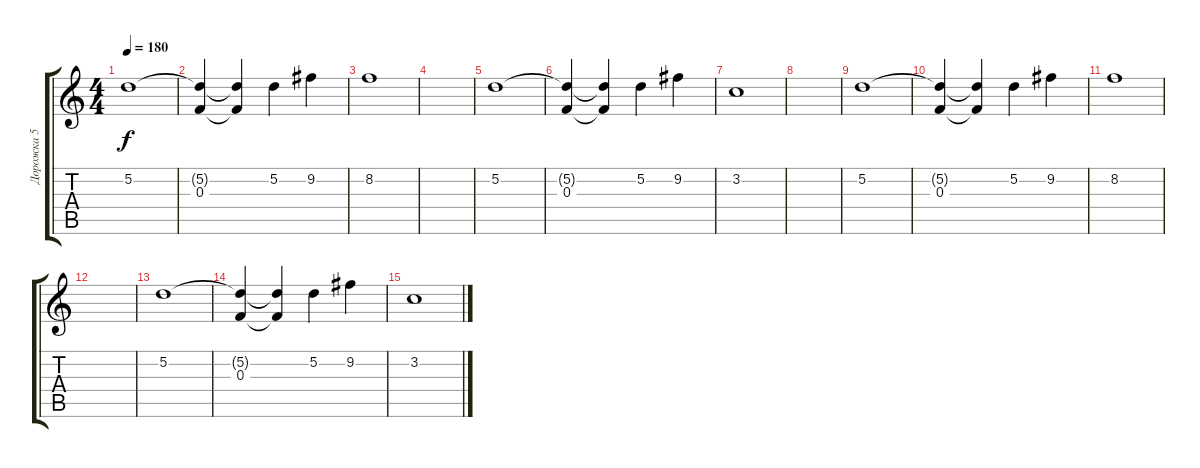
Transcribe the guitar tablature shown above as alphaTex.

\track ("Дорожка 5" "Дорожка 5") {instrument overdrivenguitar}
\staff {score tabs}
\tuning (D4 A3 F3 C3 G2 D2) {hide}
\ts (4 4)
\tempo 180
\clef g2
\ks c
5.2.1{dy f} |
(5.2{t} 0.3).4 (5.2{t} 0.3{t}).4 5.2.4 9.2.4 |
8.2.1 |
|
5.2.1 |
(5.2{t} 0.3).4 (5.2{t} 0.3{t}).4 5.2.4 9.2.4 |
3.2.1 |
|
5.2.1 |
(5.2{t} 0.3).4 (5.2{t} 0.3{t}).4 5.2.4 9.2.4 |
8.2.1 |
|
5.2.1 |
(5.2{t} 0.3).4 (5.2{t} 0.3{t}).4 5.2.4 9.2.4 |
3.2.1
